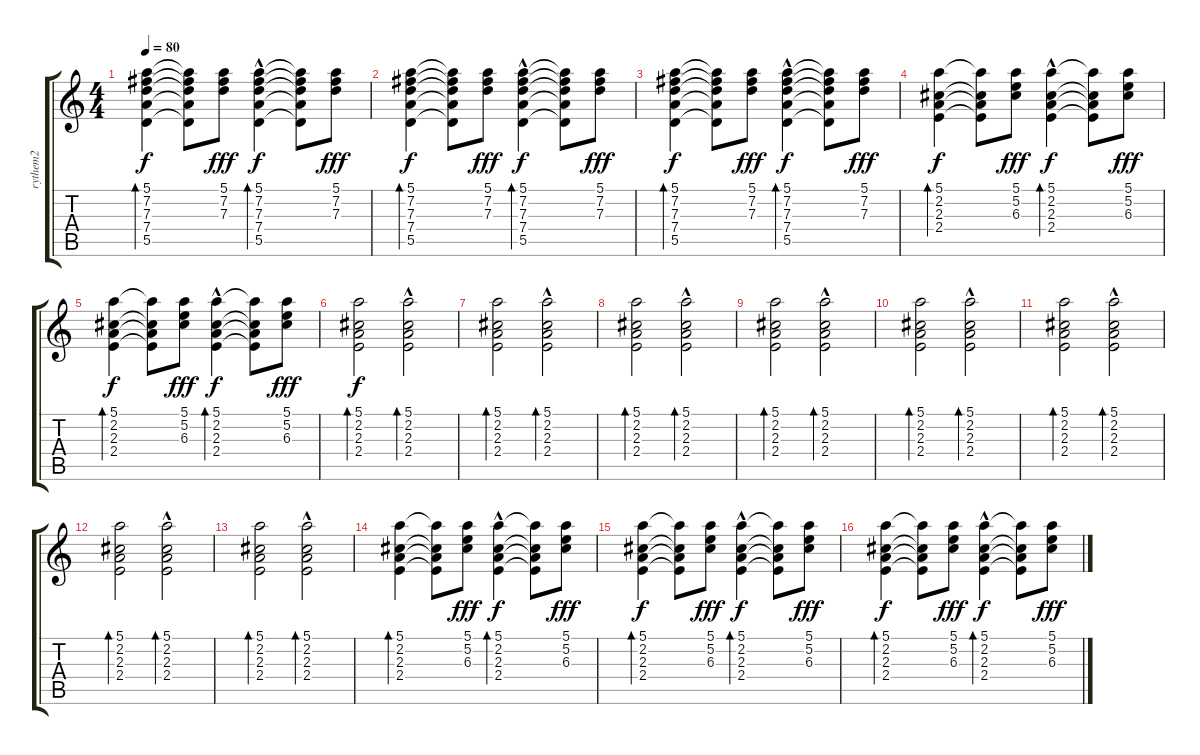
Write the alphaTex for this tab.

\track ("rythem2" "rythem2") {instrument electricguitarclean}
\staff {score tabs}
\tuning (E4 B3 G3 D3 A2 E2) {hide}
\ts (4 4)
\tempo 80
\clef g2
\ks c
(5.1 7.2 7.3 7.4 5.5).4{bd 60 dy f} (5.1{t} 7.2{t} 7.3{t} 7.4{t} 5.5{t}).8 (5.1 7.2 7.3).8{dy fff} (5.1 7.2 7.3 7.4{hac} 5.5).4{bd 60 dy f} (5.1{t} 7.2{t} 7.3{t} 7.4{t} 5.5{t}).8 (5.1 7.2 7.3).8{dy fff} |
(5.1 7.2 7.3 7.4 5.5).4{bd 60 dy f} (5.1{t} 7.2{t} 7.3{t} 7.4{t} 5.5{t}).8 (5.1 7.2 7.3).8{dy fff} (5.1 7.2 7.3 7.4{hac} 5.5).4{bd 60 dy f} (5.1{t} 7.2{t} 7.3{t} 7.4{t} 5.5{t}).8 (5.1 7.2 7.3).8{dy fff} |
(5.1 7.2 7.3 7.4 5.5).4{bd 60 dy f} (5.1{t} 7.2{t} 7.3{t} 7.4{t} 5.5{t}).8 (5.1 7.2 7.3).8{dy fff} (5.1 7.2 7.3 7.4{hac} 5.5).4{bd 60 dy f} (5.1{t} 7.2{t} 7.3{t} 7.4{t} 5.5{t}).8 (5.1 7.2 7.3).8{dy fff} |
(5.1 2.2 2.3 2.4).4{bd 60 dy f} (5.1{t} 2.2{t} 2.3{t} 2.4{t}).8 (5.1 5.2 6.3).8{dy fff} (5.1 2.2 2.3 2.4{hac}).4{bd 60 dy f} (5.1{t} 2.2{t} 2.3{t} 2.4{t}).8 (5.1 5.2 6.3).8{dy fff} |
(5.1 2.2 2.3 2.4).4{bd 60 dy f} (5.1{t} 2.2{t} 2.3{t} 2.4{t}).8 (5.1 5.2 6.3).8{dy fff} (5.1 2.2 2.3 2.4{hac}).4{bd 60 dy f} (5.1{t} 2.2{t} 2.3{t} 2.4{t}).8 (5.1 5.2 6.3).8{dy fff} |
(5.1 2.2 2.3 2.4).2{bd 60 dy f} (5.1 2.2 2.3 2.4{hac}).2{bd 60} |
(5.1 2.2 2.3 2.4).2{bd 60} (5.1 2.2 2.3 2.4{hac}).2{bd 60} |
(5.1 2.2 2.3 2.4).2{bd 60} (5.1 2.2 2.3 2.4{hac}).2{bd 60} |
(5.1 2.2 2.3 2.4).2{bd 60} (5.1 2.2 2.3 2.4{hac}).2{bd 60} |
(5.1 2.2 2.3 2.4).2{bd 60} (5.1 2.2 2.3 2.4{hac}).2{bd 60} |
(5.1 2.2 2.3 2.4).2{bd 60} (5.1 2.2 2.3 2.4{hac}).2{bd 60} |
(5.1 2.2 2.3 2.4).2{bd 60} (5.1 2.2 2.3 2.4{hac}).2{bd 60} |
(5.1 2.2 2.3 2.4).2{bd 60} (5.1 2.2 2.3 2.4{hac}).2{bd 60} |
(5.1 2.2 2.3 2.4).4{bd 60} (5.1{t} 2.2{t} 2.3{t} 2.4{t}).8 (5.1 5.2 6.3).8{dy fff} (5.1 2.2 2.3 2.4{hac}).4{bd 60 dy f} (5.1{t} 2.2{t} 2.3{t} 2.4{t}).8 (5.1 5.2 6.3).8{dy fff} |
(5.1 2.2 2.3 2.4).4{bd 60 dy f} (5.1{t} 2.2{t} 2.3{t} 2.4{t}).8 (5.1 5.2 6.3).8{dy fff} (5.1 2.2 2.3 2.4{hac}).4{bd 60 dy f} (5.1{t} 2.2{t} 2.3{t} 2.4{t}).8 (5.1 5.2 6.3).8{dy fff} |
(5.1 2.2 2.3 2.4).4{bd 60 dy f} (5.1{t} 2.2{t} 2.3{t} 2.4{t}).8 (5.1 5.2 6.3).8{dy fff} (5.1 2.2 2.3 2.4{hac}).4{bd 60 dy f} (5.1{t} 2.2{t} 2.3{t} 2.4{t}).8 (5.1 5.2 6.3).8{dy fff}
